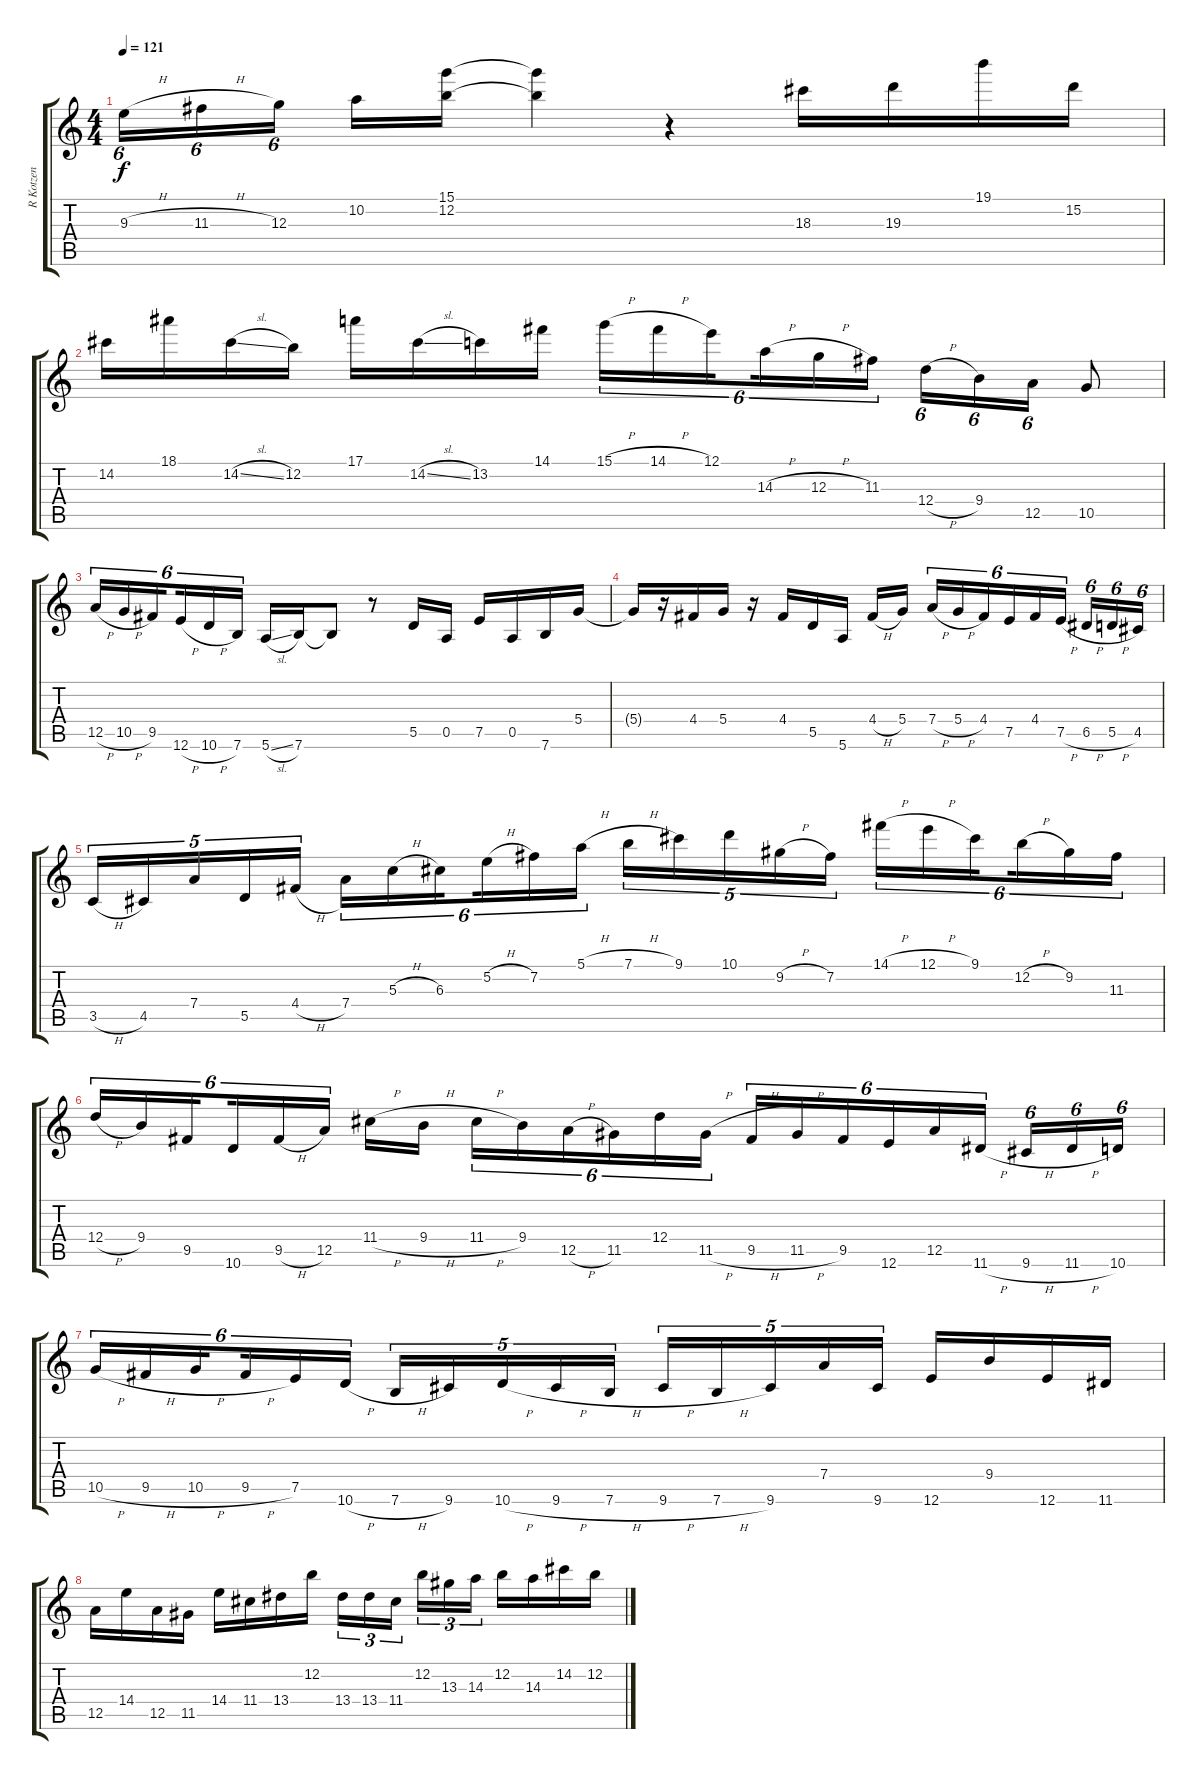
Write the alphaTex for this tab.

\track ("R Kotzen" "R Kotzen") {instrument overdrivenguitar}
\staff {score tabs}
\tuning (E4 B3 G3 D3 A2 E2) {hide}
\ts (4 4)
\tempo 121
\clef g2
\ks c
9.3{h}.16{tu (6 4) dy f} 11.3{h}.16{tu (6 4)} 12.3.16{tu (6 4) beam splitsecondary} 10.2.16 (15.1 12.2).16 (15.1{t} 12.2{t}).4 r.4 18.3.16 19.3.16 19.1.16 15.2.16 |
14.2.16 18.1.16 14.2{sl}.16 12.2.16 17.1.16 14.2{sl}.16 13.2.16 14.1.16 15.1{h}.16{tu (6 4)} 14.1{h}.16{tu (6 4)} 12.1.16{tu (6 4) beam splitsecondary} 14.3{h}.16{tu (6 4)} 12.3{h}.16{tu (6 4)} 11.3.16{tu (6 4)} 12.4{h}.16{tu (6 4)} 9.4.16{tu (6 4)} 12.5.16{tu (6 4)} 10.5.8 |
12.5{h}.16{tu (6 4)} 10.5{h}.16{tu (6 4)} 9.5.16{tu (6 4) beam splitsecondary} 12.6{h}.16{tu (6 4)} 10.6{h}.16{tu (6 4)} 7.6.16{tu (6 4)} 5.6{sl}.16 7.6.16 7.6{t}.8 r.8 5.5.16 0.5.16 7.5.16 0.5.16 7.6.16 5.4.16 |
5.4{t}.16 r.16 4.4.16 5.4.16 r.16 4.4.16 5.5.16 5.6.16 4.4{h}.16 5.4.16{beam splitsecondary} 7.4{h}.16{tu (6 4)} 5.4{h}.16{tu (6 4)} 4.4.16{tu (6 4)} 7.5.16{tu (6 4)} 4.4.16{tu (6 4)} 7.5{h}.16{tu (6 4) beam splitsecondary} 6.5{h}.16{tu (6 4)} 5.5{h}.16{tu (6 4)} 4.5.16{tu (6 4)} |
3.5{h}.16{tu (5 4)} 4.5.16{tu (5 4)} 7.4.16{tu (5 4)} 5.5.16{tu (5 4)} 4.4{h}.16{tu (5 4)} 7.4.16{tu (6 4)} 5.3{h}.16{tu (6 4)} 6.3.16{tu (6 4) beam splitsecondary} 5.2{h}.16{tu (6 4)} 7.2.16{tu (6 4)} 5.1{h}.16{tu (6 4)} 7.1{h}.16{tu (5 4)} 9.1.16{tu (5 4)} 10.1.16{tu (5 4)} 9.2{h}.16{tu (5 4)} 7.2.16{tu (5 4)} 14.1{h}.16{tu (6 4)} 12.1{h}.16{tu (6 4)} 9.1.16{tu (6 4) beam splitsecondary} 12.2{h}.16{tu (6 4)} 9.2.16{tu (6 4)} 11.3.16{tu (6 4)} |
12.4{h}.16{tu (6 4)} 9.4.16{tu (6 4)} 9.5.16{tu (6 4) beam splitsecondary} 10.6.16{tu (6 4)} 9.5{h}.16{tu (6 4)} 12.5.16{tu (6 4)} 11.4{h}.16 9.4{h}.16{beam splitsecondary} 11.4{h}.16{tu (6 4)} 9.4.16{tu (6 4)} 12.5{h}.16{tu (6 4)} 11.5.16{tu (6 4)} 12.4.16{tu (6 4)} 11.5{h}.16{tu (6 4) beam splitsecondary} 9.5{h}.16{tu (6 4)} 11.5{h}.16{tu (6 4)} 9.5.16{tu (6 4)} 12.6.16{tu (6 4)} 12.5.16{tu (6 4)} 11.6{h}.16{tu (6 4) beam splitsecondary} 9.6{h}.16{tu (6 4)} 11.6{h}.16{tu (6 4)} 10.6.16{tu (6 4)} |
10.5{h}.16{tu (6 4)} 9.5{h}.16{tu (6 4)} 10.5{h}.16{tu (6 4) beam splitsecondary} 9.5{h}.16{tu (6 4)} 7.5.16{tu (6 4)} 10.6{h}.16{tu (6 4)} 7.6{h}.16{tu (5 4)} 9.6.16{tu (5 4)} 10.6{h}.16{tu (5 4)} 9.6{h}.16{tu (5 4)} 7.6{h}.16{tu (5 4)} 9.6{h}.16{tu (5 4)} 7.6{h}.16{tu (5 4)} 9.6.16{tu (5 4)} 7.4.16{tu (5 4)} 9.6.16{tu (5 4)} 12.6.16 9.4.16 12.6.16 11.6.16 |
12.5.16 14.4.16 12.5.16 11.5.16 14.4.16 11.4.16 13.4.16 12.2.16 13.4.16{tu (3 2)} 13.4.16{tu (3 2)} 11.4.16{tu (3 2) beam splitsecondary} 12.2.16{tu (3 2)} 13.3.16{tu (3 2)} 14.3.16{tu (3 2)} 12.2.16 14.3.16 14.2.16 12.2.16
